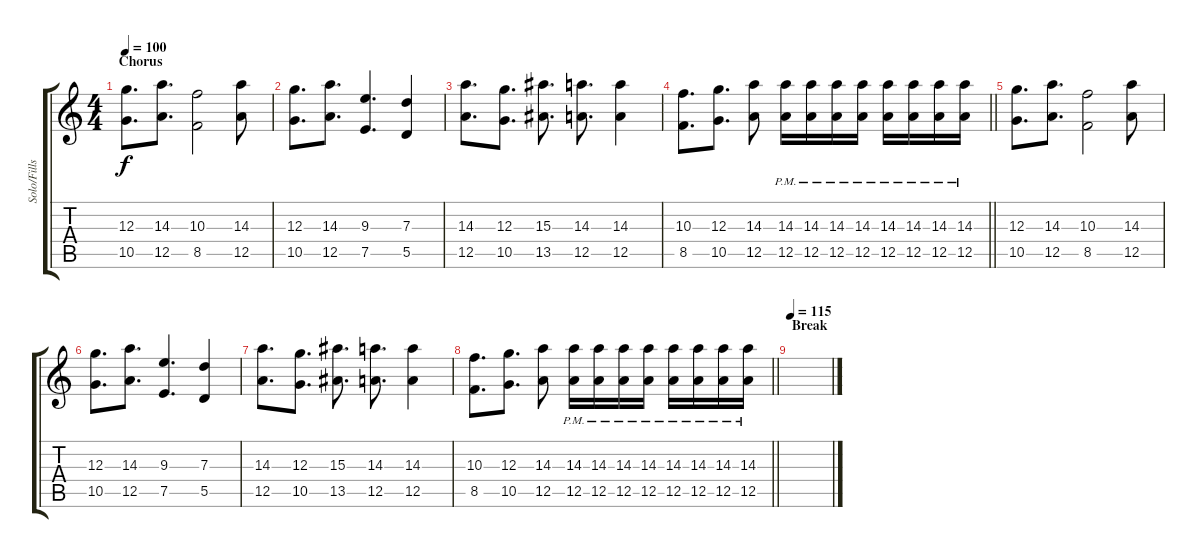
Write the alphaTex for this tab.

\track ("Solo/Fills" "Solo/Fills") {instrument distortionguitar}
\staff {score tabs}
\tuning (E4 B3 G3 D3 A2 D2) {hide}
\ts (4 4)
\section ("" "Chorus")
\tempo 100
\clef g2
\ks c
(12.3 10.5).8{d dy f volume 11 balance 8} (14.3 12.5).8{d} (10.3 8.5).2 (14.3 12.5).8 |
(12.3 10.5).8{d} (14.3 12.5).8{d} (9.3 7.5).4{d} (7.3 5.5).4 |
(14.3 12.5).8{d} (12.3 10.5).8{d} (15.3 13.5).8{d} (14.3 12.5).8{d} (14.3 12.5).4 |
\barLineRight lightlight
(10.3 8.5).8{d} (12.3 10.5).8{d} (14.3 12.5).8 (14.3{pm} 12.5{pm}).16 (14.3{pm} 12.5{pm}).16 (14.3{pm} 12.5{pm}).16 (14.3{pm} 12.5{pm}).16 (14.3{pm} 12.5{pm}).16 (14.3{pm} 12.5{pm}).16 (14.3{pm} 12.5{pm}).16 (14.3{pm} 12.5{pm}).16 |
(12.3 10.5).8{d} (14.3 12.5).8{d} (10.3 8.5).2 (14.3 12.5).8 |
(12.3 10.5).8{d} (14.3 12.5).8{d} (9.3 7.5).4{d} (7.3 5.5).4 |
(14.3 12.5).8{d} (12.3 10.5).8{d} (15.3 13.5).8{d} (14.3 12.5).8{d} (14.3 12.5).4 |
\barLineRight lightlight
(10.3 8.5).8{d} (12.3 10.5).8{d} (14.3 12.5).8 (14.3{pm} 12.5{pm}).16 (14.3{pm} 12.5{pm}).16 (14.3{pm} 12.5{pm}).16 (14.3{pm} 12.5{pm}).16 (14.3{pm} 12.5{pm}).16 (14.3{pm} 12.5{pm}).16 (14.3{pm} 12.5{pm}).16 (14.3{pm} 12.5{pm}).16 |
\section ("" "Break")
\tempo 115
